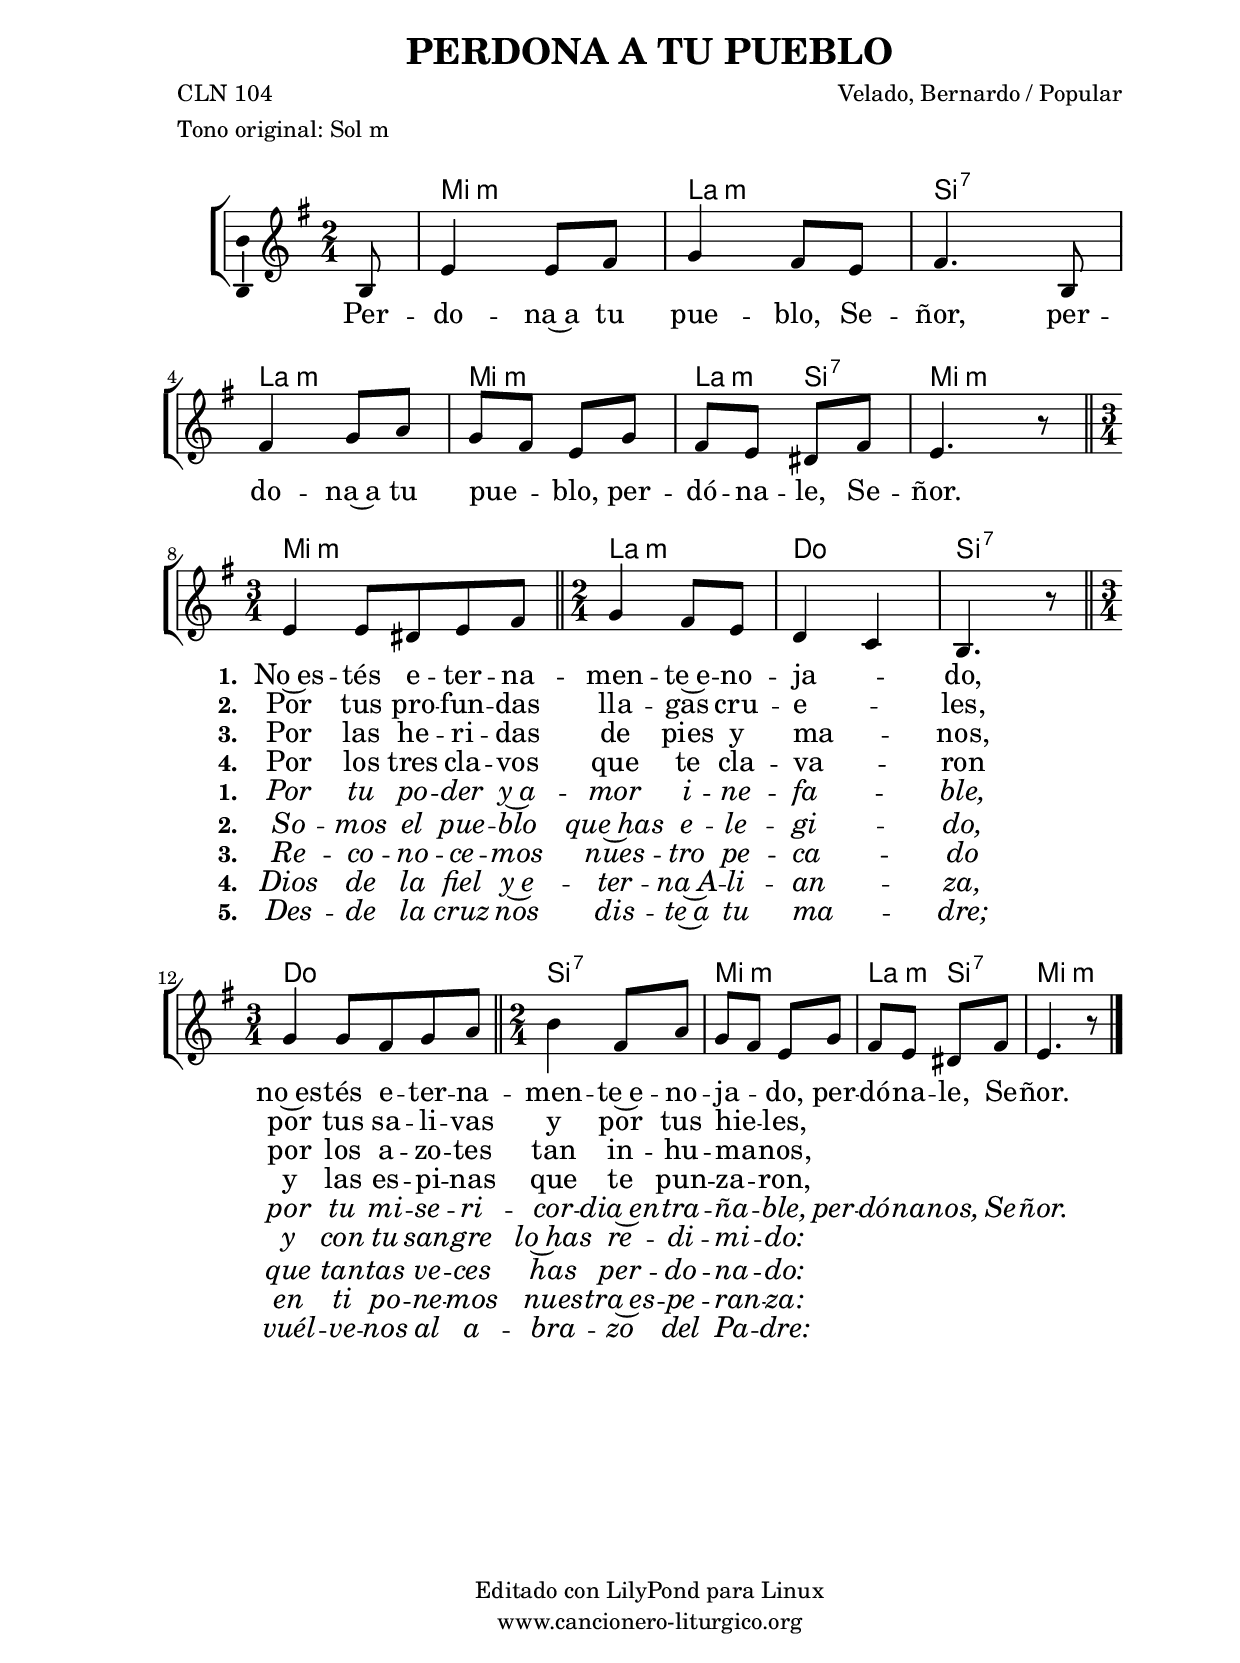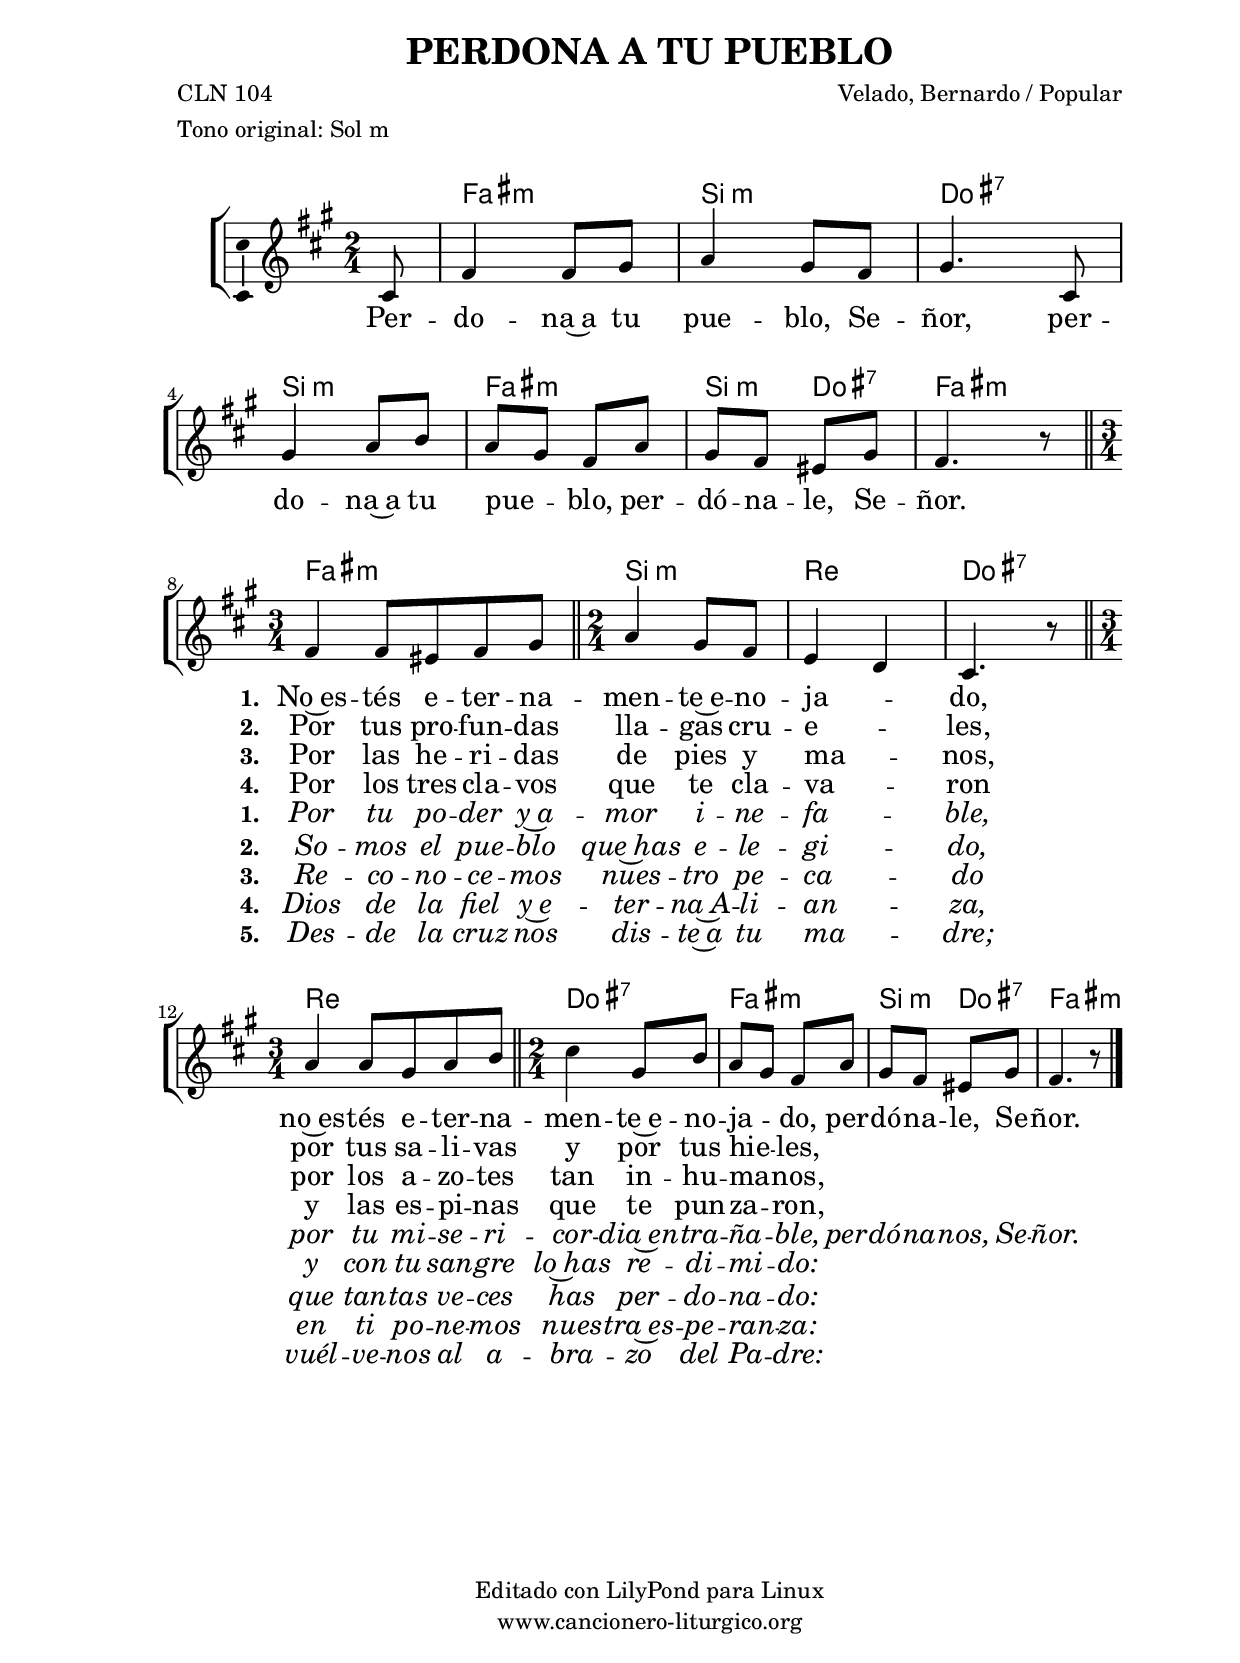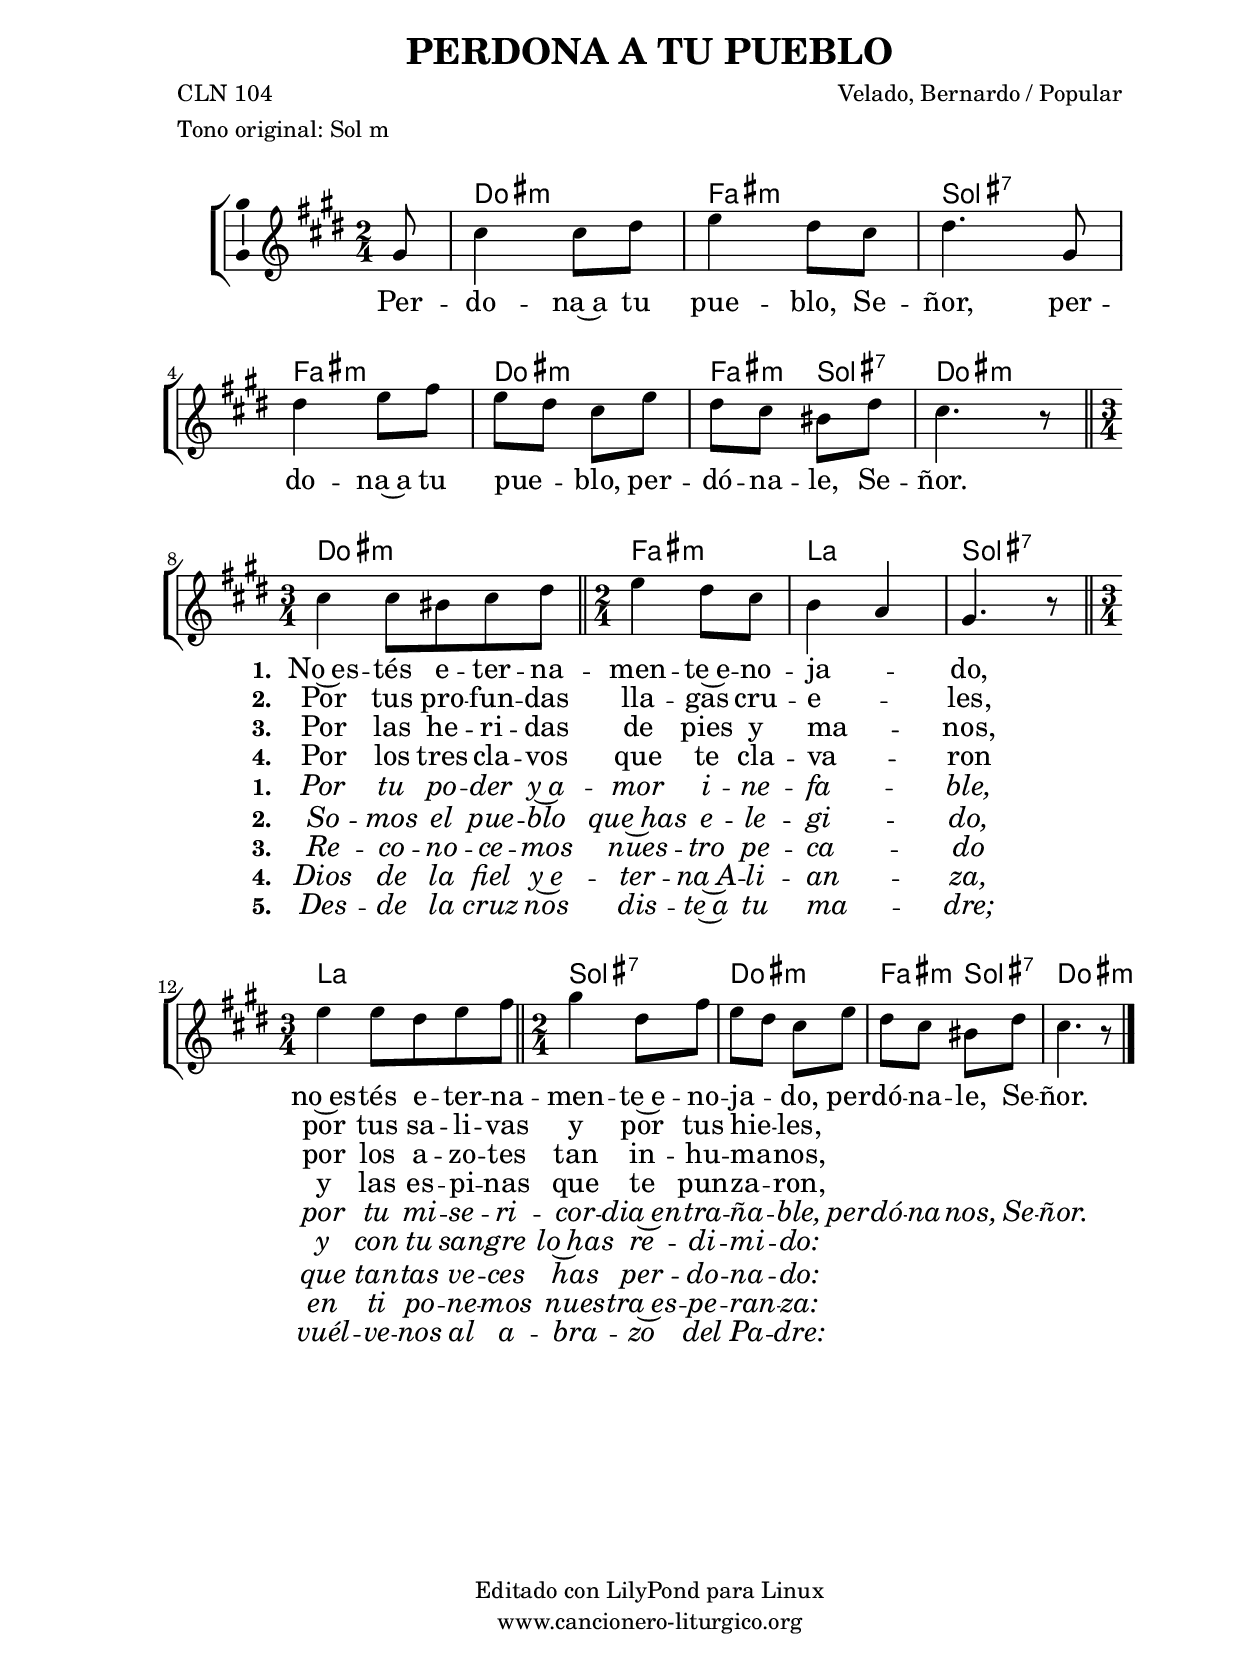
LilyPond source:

%
%para convertir .midi en .wav:
%timidity filename.midi -Ow -o finename.wav
%
%
%Para convertir de .wav a .mp3:
%lame -h -m j filename.wav
%
%
%para escuchar el midi:
%timidity nombrefichero.midi
%

italicas=\override LyricText #'font-shape = #'italic

%versión de lilypond para la que se ha escrito esta partitura:
\version "2.16.0"

	%Tamaño papel
	#(set-default-paper-size "a4")
	%Tamaño partitura
	#(set-global-staff-size 20)
	%No responde al pulsar sobre una nota
	#(ly:set-option 'point-and-click #f)

%parámetros del encabezamiento:
\header {
	title = "PERDONA A TU PUEBLO"
	subtitle = ""
	composer = "Velado, Bernardo / Popular"
	poet = "CLN 104"
	meter = "Tono original: Sol m"
	arranger = ""
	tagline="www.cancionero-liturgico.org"
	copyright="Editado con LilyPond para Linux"
	}

%parámetros asociados al papel:
\paper  {
	oddHeaderMarkup = \markup {\fill-line { \on-the-fly #not-first-page \fromproperty #'header:title \on-the-fly #not-first-page \fromproperty #'header:composer }}
	evenHeaderMarkup = \markup {\fill-line { \fromproperty #'header:composer \fromproperty #'header:title }}
	#(set-paper-size "a4")
	print-page-number = ##f
	first-page-number = 1
	print-first-page-number = ##f
%	head-separation = 3.0 \cm
	top-margin = 2.0 \cm
	bottom-margin = 0.5\cm
%%%	bottom-margin = -1.0\cm
	left-margin = 3.0 \cm
	line-width = 16.0 \cm 
	indent = 8\mm
	interscoreline = 2.\mm
	between-system-space = 15\mm
%	para que las partituras no llenen la hoja:
	ragged-bottom = ##t
%	idem para la última hoja:
	ragged-last-bottom = ##f
%	para que las partituras llenen el ancho del papel:
	ragged-last = ##f
	after-title-space = 2.5 \cm
page-count=1
system-count=4

	%Flexible Vertical Spacing
%	markup-markup-spacing =
%	#'((basic-distance . 15) (minimum-distance . 15) (padding . 3))
	markup-system-spacing =
	#'((basic-distance . 15) (minimum-distance . 15) (padding . 3))
	system-system-spacing =
	#'((basic-distance . 15) (minimum-distance . 15) (padding . 3))
	score-system-spacing =
	#'((basic-distance . 15) (minimum-distance . 15) (padding . 5))
%	top-system-spacing = % header
%	#'((basic-distance . 8) (minimum-distance . 0) (padding . 0))
%	top-markup-spacing =
%	#'((basic-distance . 20) (minimum-distance . 20) (padding . 0))
	last-bottom-spacing = % footer
	#'((basic-distance . 5) (minimum-distance . 5) (padding . 0))
%	score-markup-spacing =
%	#'((basic-distance . 16) (minimum-distance . 13) (padding . 0))

	}


%parámetros que afectan a toda la partitura:
global =  {
	%clave de sol (G):
	\clef G
	%armadura:
	\transpose g e
	\key g \minor
	\tempo 4=100
	\set Score.tempoHideNote = ##t
	}


acordes = {
	\italianChords
	\chordmode {
	\transpose g e
{

s8
g2:m c:m d:7 c:m g:m c4:m d:7 g2:m

g2.:m c2:m ees d:7
ees2. d2:7 g:m c4:m d:7 g2:m


	}
	}
}



melodia = 
	\transpose g e
{
\time 2/4

\relative c'{

\partial8
d8
g4 g8 a
bes4 a8 g
a4. d,8
a'4 bes8 c
bes8 a g bes
a8 g fis a
g4. r8

\bar "||"
\break

\time 3/4
g4 g8 fis g a

\bar "||"
\time 2/4
bes4 a8 g
f4 ees
d4. r8

\bar "||"
\time 3/4
bes'4 bes8 a bes c

\bar "||"
\time 2/4
d4 a8 c
bes8 a g bes
a8 g fis a
g4. r8

\bar "|."

}
}


texto = \lyricmode {
Per -- do -- na~a tu pue -- blo, Se -- ñor,
per -- do -- na~a tu pue -- _ blo,
per -- dó -- na -- le, Se -- ñor.

\set stanza =#"1. " No~es -- tés e -- ter -- na -- men -- te~e -- no -- ja -- _ do,
no~es -- tés e -- ter -- na -- men -- te~e -- no -- ja -- _ do,
per -- dó -- na -- le, Se -- ñor.
}

textodos = \lyricmode {
\skip1 \skip1 \skip1 \skip1
\skip1 \skip1 \skip1 \skip1
\skip1 \skip1 \skip1 \skip1
\skip1 \skip1 \skip1 \skip1
\skip1 \skip1 \skip1 \skip1
\skip1
\set stanza =#"2. " Por tus pro -- fun -- das lla -- gas cru -- e -- _ les,
por tus sa -- li -- vas y por tus hie -- _ les,
}

textotres = \lyricmode {
\skip1 \skip1 \skip1 \skip1
\skip1 \skip1 \skip1 \skip1
\skip1 \skip1 \skip1 \skip1
\skip1 \skip1 \skip1 \skip1
\skip1 \skip1 \skip1 \skip1
\skip1
\set stanza =#"3. " Por las he -- ri -- das de pies y ma -- _ nos,
por los a -- zo -- tes tan in -- hu -- ma -- _ nos,
}

textocuatro = \lyricmode {
\skip1 \skip1 \skip1 \skip1
\skip1 \skip1 \skip1 \skip1
\skip1 \skip1 \skip1 \skip1
\skip1 \skip1 \skip1 \skip1
\skip1 \skip1 \skip1 \skip1
\skip1
\set stanza =#"4. " Por los tres cla -- vos que te cla -- va -- _ ron
y las es -- pi -- nas que te pun -- za -- _ ron,
}

textocinco = \lyricmode {
\skip1 \skip1 \skip1 \skip1
\skip1 \skip1 \skip1 \skip1
\skip1 \skip1 \skip1 \skip1
\skip1 \skip1 \skip1 \skip1
\skip1 \skip1 \skip1 \skip1
\skip1
\italicas
\set stanza =#"1. " Por tu po -- der y~a -- mor i -- ne -- fa -- _ ble,
por tu mi -- se -- ri -- cor -- dia~en -- tra -- ña -- _ ble,
per -- dó -- na -- nos, Se -- ñor.
}

textoseis = \lyricmode {
\skip1 \skip1 \skip1 \skip1
\skip1 \skip1 \skip1 \skip1
\skip1 \skip1 \skip1 \skip1
\skip1 \skip1 \skip1 \skip1
\skip1 \skip1 \skip1 \skip1
\skip1
\italicas
\set stanza =#"2. " So -- mos el pue -- blo que~has e -- le -- gi -- _ do,
y con tu san -- gre lo~has re -- di -- mi -- _ do:
}

textosiete = \lyricmode {
\skip1 \skip1 \skip1 \skip1
\skip1 \skip1 \skip1 \skip1
\skip1 \skip1 \skip1 \skip1
\skip1 \skip1 \skip1 \skip1
\skip1 \skip1 \skip1 \skip1
\skip1
\italicas
\set stanza =#"3. " Re -- co -- no -- ce -- mos nues -- tro pe -- ca -- _ do
que tan -- tas ve -- ces has per -- do -- na -- _ do:
}

textoocho = \lyricmode {
\skip1 \skip1 \skip1 \skip1
\skip1 \skip1 \skip1 \skip1
\skip1 \skip1 \skip1 \skip1
\skip1 \skip1 \skip1 \skip1
\skip1 \skip1 \skip1 \skip1
\skip1
\italicas
\set stanza =#"4. " Dios de la fiel y~e -- ter -- na~A -- li -- an -- _ za,
en ti po -- ne -- mos nues -- tra~es -- pe -- ran -- _ za:
}

textonueve = \lyricmode {
\skip1 \skip1 \skip1 \skip1
\skip1 \skip1 \skip1 \skip1
\skip1 \skip1 \skip1 \skip1
\skip1 \skip1 \skip1 \skip1
\skip1 \skip1 \skip1 \skip1
\skip1
\italicas
\set stanza =#"5. " Des -- de la cruz nos dis -- te~a tu ma -- _ dre;
vuél -- ve -- nos al a -- bra -- zo del Pa -- _ dre:

}


acordesStaff = \context ChordNames = acordesStaff <<
	\set chordChanges = ##t
	\acordes
	>>


vozStaff = \context Voice = vozStaff
\with {\consists "Ambitus_engraver"}
<<
%	\set Staff.instrumentName = ""
%	\set Staff.shortInstrumentName = ""
%	\set Staff.midiInstrument = #"clarinet"
%	\set Staff.midiInstrument = #"cello"
	\set Staff.midiInstrument = #"flute"
%	\set Staff.midiInstrument = #"electric guitar (jazz)"
%	\set Staff.midiInstrument = #"english horn"
%	\set Staff.midiInstrument = #"violin"
%	\set Staff.midiInstrument = #"glockenspiel"
	\set Staff.midiMinimumVolume = #0.7
	\set Staff.midiMaximumVolume = #0.9
	\global
	\melodia
	>>


textoStaff = \context Lyrics = textoStaff <<
	\lyricsto vozStaff \texto
	>>

textodosStaff = \context Lyrics = textodosStaff <<
	\lyricsto vozStaff \textodos
	>>

textotresStaff = \context Lyrics = textotresStaff <<
	\lyricsto vozStaff \textotres
	>>

textocuatroStaff = \context Lyrics = textocuatroStaff <<
	\lyricsto vozStaff \textocuatro
	>>

textocincoStaff = \context Lyrics = textocincoStaff <<
	\lyricsto vozStaff \textocinco
	>>

textoseisStaff = \context Lyrics = textoseisStaff <<
	\lyricsto vozStaff \textoseis
	>>

textosieteStaff = \context Lyrics = textosieteStaff <<
	\lyricsto vozStaff \textosiete
	>>

textoochoStaff = \context Lyrics = textoochoStaff <<
	\lyricsto vozStaff \textoocho
	>>

textonueveStaff = \context Lyrics = textonueveStaff <<
	\lyricsto vozStaff \textonueve
	>>


\book {
	\score {
		\context ChoirStaff {
			\override StaffGroup.SystemStartBracket #'collapse-height = #1
			\override Score.SystemStartBar #'collapse-height = #1
			<<
			\acordesStaff
			\vozStaff
			\textoStaff
			\textodosStaff
			\textotresStaff
			\textocuatroStaff
			\textocincoStaff
			\textoseisStaff
			\textosieteStaff
			\textoochoStaff
			\textonueveStaff
			>>
			}
		\layout {
	    		\context {
				\Lyrics
				\override LyricText #'font-size = #2
				}
	   		 \context {
				\Score
				\override StaffSymbol #'staff-space = #(magstep +3)
				}
			}
		}
	\score {
		\unfoldRepeats
		\context ChoirStaff {
			<<
			\acordesStaff
			\vozStaff
			>>
			}
		\midi {
	  		\context {
	  			\Score
				tempoWholesPerMinute = #(ly:make-moment 70 4)
				}
			}
		}
	}



#(define output-suffix "C")
\book {
	\score {
		\context ChoirStaff {
			\override StaffGroup.SystemStartBracket #'collapse-height = #1
			\override Score.SystemStartBar #'collapse-height = #1
\transpose c d
			<<
			\acordesStaff
			\vozStaff
			\textoStaff
			\textodosStaff
			\textotresStaff
			\textocuatroStaff
			\textocincoStaff
			\textoseisStaff
			\textosieteStaff
			\textoochoStaff
			\textonueveStaff
			>>
			}
		\layout {
	    		\context {
				\Lyrics
				\override LyricText #'font-size = #2
				}
	   		 \context {
				\Score
				\override StaffSymbol #'staff-space = #(magstep +3)
				}
			}
		}
	}

#(define output-suffix "S")
\book {
	\score {
		\context ChoirStaff {
			\override StaffGroup.SystemStartBracket #'collapse-height = #1
			\override Score.SystemStartBar #'collapse-height = #1
\transpose c a
			<<
			\acordesStaff
			\vozStaff
			\textoStaff
			\textodosStaff
			\textotresStaff
			\textocuatroStaff
			\textocincoStaff
			\textoseisStaff
			\textosieteStaff
			\textoochoStaff
			\textonueveStaff
			>>
			}
		\layout {
	    		\context {
				\Lyrics
				\override LyricText #'font-size = #2
				}
	   		 \context {
				\Score
				\override StaffSymbol #'staff-space = #(magstep +3)
				}
			}
		}
	}


